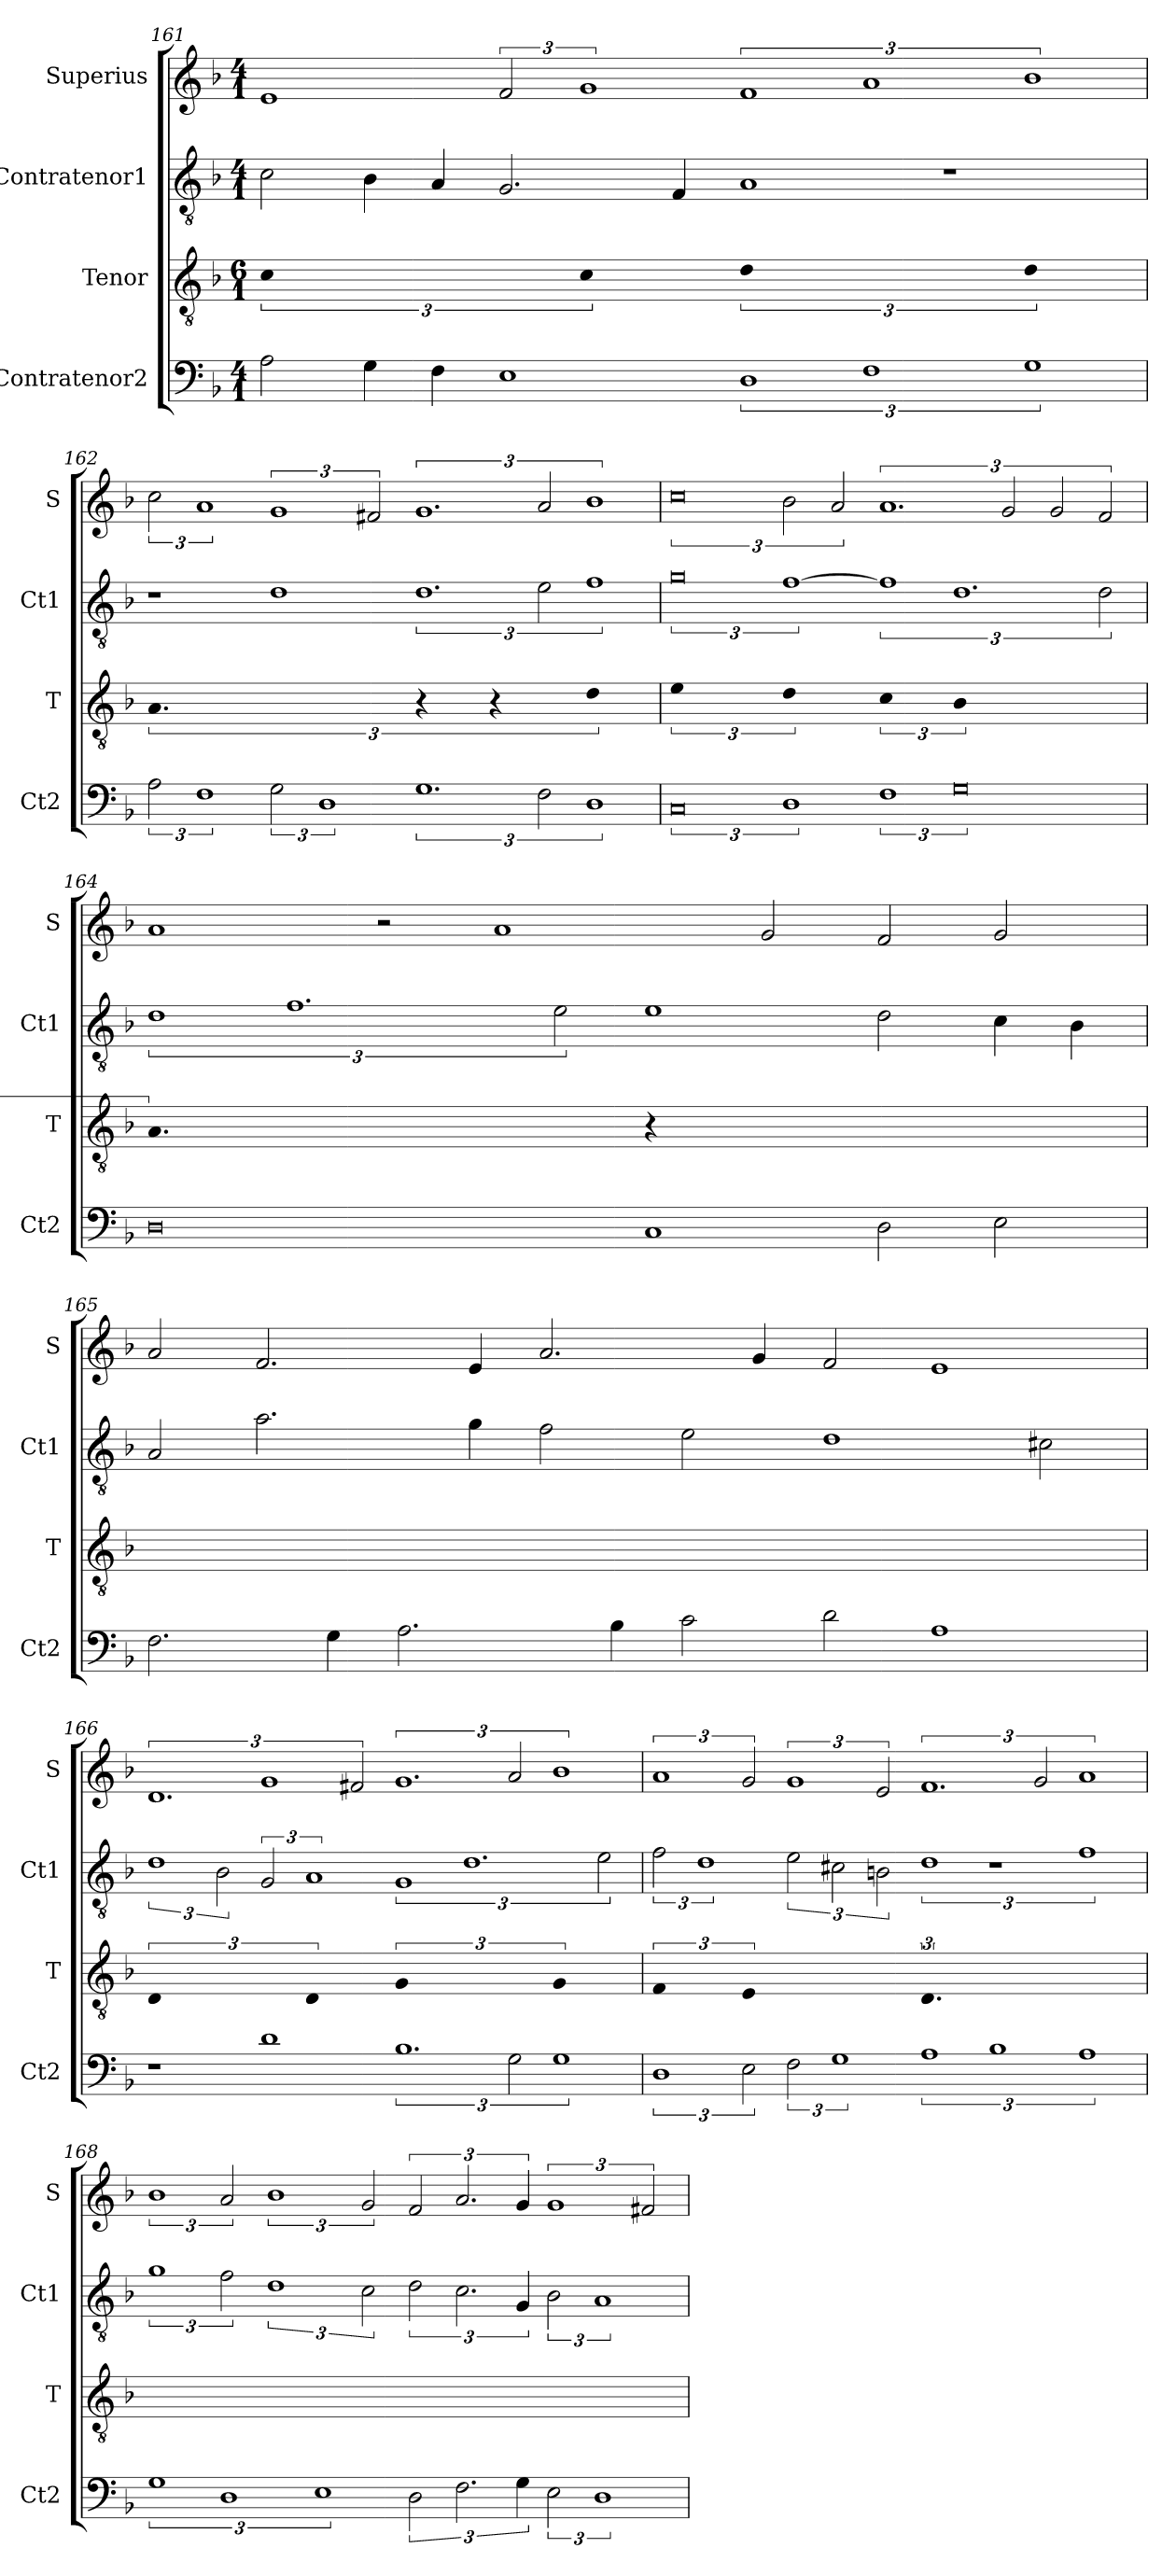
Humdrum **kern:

**kern	**kern	**kern	**kern
*part4	*part3	*part2	*part1
*staff4	*staff3	*staff2	*staff1
*I"Contratenor2	*I"Tenor	*I"Contratenor1	*I"Superius
*I'Ct2	*I'T	*I'Ct1	*I'S
*clefF4	*clefGv2	*clefGv2	*clefG2
*k[b-]	*k[b-]	*k[b-]	*k[b-]
*M4/1	*M6/1	*M4/1	*M4/1
=161	=161	=161	=161
!	!LO:N:vis=1	!	!
2A	3%4c	2c	1e
4G	.	4B-	.
4F	.	4A	.
1E	.	2.G	3f
!	!LO:N:vis=2	!	!
.	3%2c	.	3%2g
.	.	4F	.
!	!LO:N:vis=1	!	!
3%2D	3%4d	1A	3%2f
3%2F	.	.	3%2a
.	.	1r	.
!	!LO:N:vis=2	!	!
3%2G	3%2d	.	3%2b-
=162	=162	=162	=162
!	!LO:N:vis=1.	!	!
3A	3%4.A	1r	3cc
3%2F	.	.	3%2a
3G	.	1d	3%2g
3%2D	.	.	.
.	.	.	3f#X
!	!LO:N:vis=2	!	!
3%2.G	3%2r	3%2.d	3%2.g
!	!LO:N:vis=2	!	!
.	3%2r	.	.
3F	.	3e	3a
!	!LO:N:vis=2	!	!
3%2D	3%2d	3%2f	3%2b-
=163	=163	=163	=163
!	!LO:N:vis=1	!	!
3%4C	3%4e	3%4g	3%4cc
!	!LO:N:vis=2	!	!
3%2D	3%2d	[3%2f	3b-
.	.	.	3a
!	!LO:N:vis=2	!	!
3%2F	3%2c	3%2f]	3%2.a
!	!LO:N:vis=1	!	!
3%4G	3%4B-	3%2.d	.
.	.	.	3g
.	.	.	3g
.	.	3d	3f
=164	=164	=164	=164
!	!LO:N:vis=1.	!	!
0D	3%4.A	3%2d	1a
.	.	3%2.f	.
.	.	.	2r
.	.	.	1a
.	.	3e	.
!	!LO:N:vis=1.	!	!
1C	3%4.r	1e	.
.	.	.	2g
2D	.	2d	2f
2E	.	4c	2g
.	.	4B-	.
=165	=165	=165	=165
!	!LO:N:vis=0.	!	!
2.F	3%8.r	2A	2a
.	.	2.a	2.f
4G	.	.	.
2.A	.	.	.
.	.	4g	4e
.	.	2f	2.a
4B-	.	.	.
2c	.	2e	.
.	.	.	4g
2d	.	1d	2f
1A	.	.	1e
.	.	2c#X	.
=166	=166	=166	=166
!	!LO:N:vis=1	!	!
1r	3%4D	3%2d	3%2.d
.	.	3B-	.
1d	.	3G	3%2g
!	!LO:N:vis=2	!	!
.	3%2D	3%2A	.
.	.	.	3f#X
!	!LO:N:vis=1	!	!
3%2.B-	3%4G	3%2G	3%2.g
.	.	3%2.d	.
3G	.	.	3a
!	!LO:N:vis=2	!	!
3%2G	3%2G	.	3%2b-
.	.	3e	.
=167	=167	=167	=167
!	!LO:N:vis=2	!	!
3%2D	3%2F	3f	3%2a
.	.	3%2d	.
!	!LO:N:vis=1	!	!
3E	3%4E	.	3g
3F	.	3e	3%2g
3%2G	.	3c#X	.
.	.	3Bn	3e
!	!LO:N:vis=1.	!	!
3%2A	3%4.D	3%2d	3%2.f
3%2B-	.	3%2r	.
.	.	.	3g
3%2A	.	3%2f	3%2a
=168	=168	=168	=168
!	!LO:N:vis=0.	!	!
3%2G	3%8.r	3%2g	3%2b-
3%2D	.	3f	3a
.	.	3%2d	3%2b-
3%2E	.	.	.
.	.	3c	3g
3D	.	3d	3f
3.F	.	3.c	3.a
6G	.	6G	6g
3E	.	3B-	3%2g
3%2D	.	3%2A	.
.	.	.	3f#X
=	=	=	=
*-	*-	*-	*-
